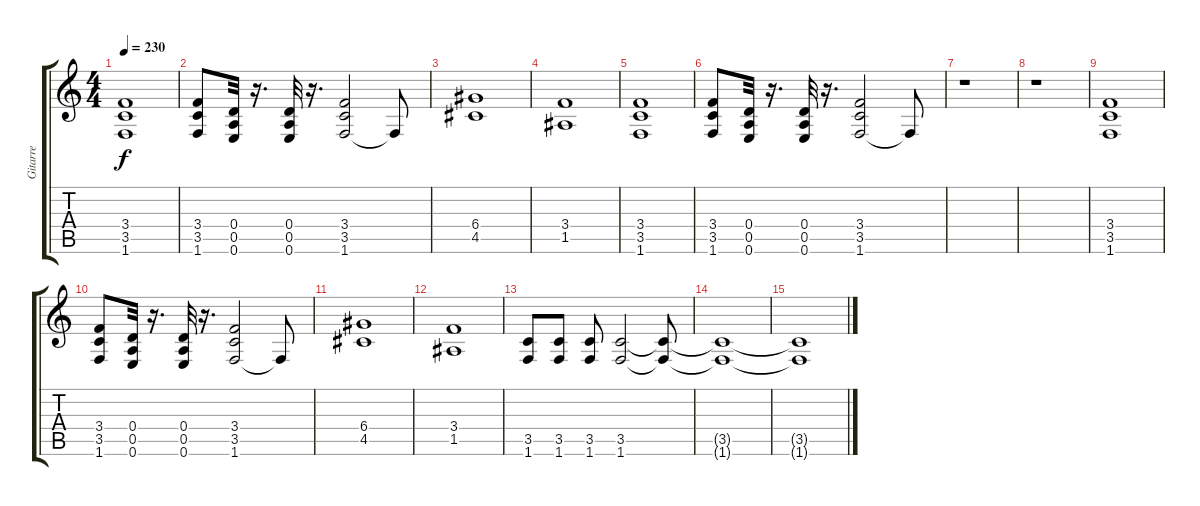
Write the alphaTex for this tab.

\track ("Gitarre" "Gitarre") {instrument distortionguitar}
\staff {score tabs}
\tuning (E4 B3 G3 D3 A2 E2) {hide}
\ts (4 4)
\tempo 230
\clef g2
\ks c
(3.4 3.5 1.6).1{dy f} |
(3.4 3.5 1.6).8 (0.4 0.5 0.6).32 r.16{d} (0.4 0.5 0.6).32 r.16{d} (3.4 3.5 1.6).2 1.6{t}.8 |
(6.4 4.5).1 |
(3.4 1.5).1 |
(3.4 3.5 1.6).1 |
(3.4 3.5 1.6).8 (0.4 0.5 0.6).32 r.16{d} (0.4 0.5 0.6).32 r.16{d} (3.4 3.5 1.6).2 1.6{t}.8 |
r.1 |
r.1 |
(3.4 3.5 1.6).1 |
(3.4 3.5 1.6).8 (0.4 0.5 0.6).32 r.16{d} (0.4 0.5 0.6).32 r.16{d} (3.4 3.5 1.6).2 1.6{t}.8 |
(6.4 4.5).1 |
(3.4 1.5).1 |
(3.5 1.6).8 (3.5 1.6).8 (3.5 1.6).8 (3.5 1.6).2{volume 13} (3.5{t} 1.6{t}).8 |
(3.5{t} 1.6{t}).1 |
(3.5{t} 1.6{t}).1
